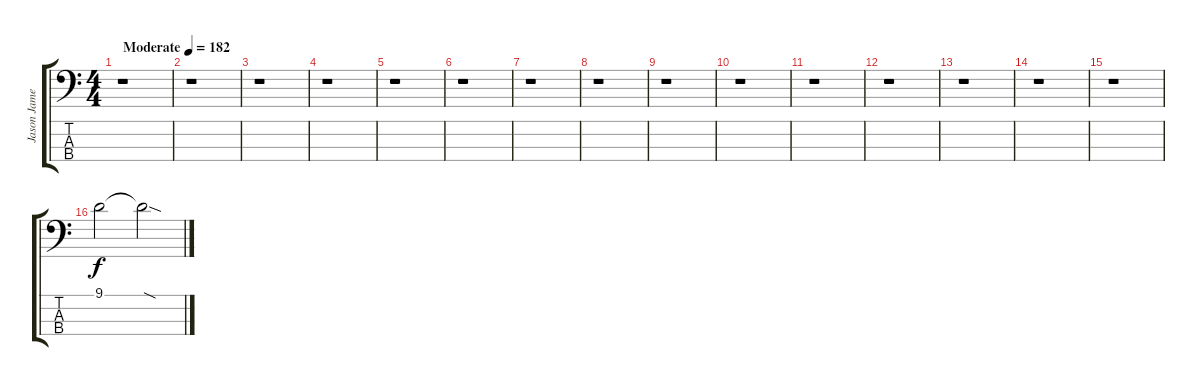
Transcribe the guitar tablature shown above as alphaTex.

\track ("Jason James" "Jason Jame") {instrument electricbasspick}
\staff {score tabs}
\tuning (F2 C2 G1 D1) {hide}
\ts (4 4)
\tempo (182 "Moderate")
\clef f4
\ks c
r.1{dy f instrument electricbasspick} |
r.1 |
r.1 |
r.1 |
r.1 |
r.1 |
r.1 |
r.1 |
r.1 |
r.1 |
r.1 |
r.1 |
r.1 |
r.1 |
r.1 |
9.1.2 9.1{sod t}.2
